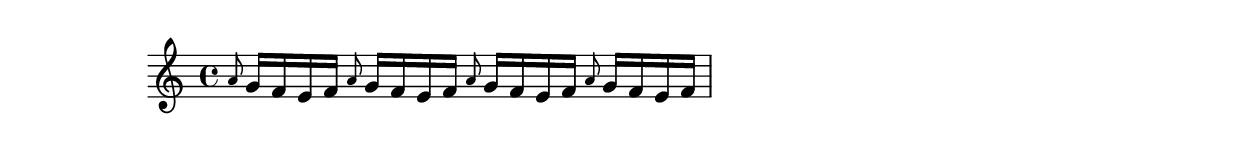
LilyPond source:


\version "2.1.28"
\header
{
    texidoc = "The autobeamer is not confused by grace notes."
}

\score{
  \notes\context Voice \relative c''{

    \grace a8 g16 f e f \grace a8 g16 f e f \grace a8 g16 f e f 
        \grace a8 g16 f e f |
  }
  \paper { raggedright = ##t }
}

